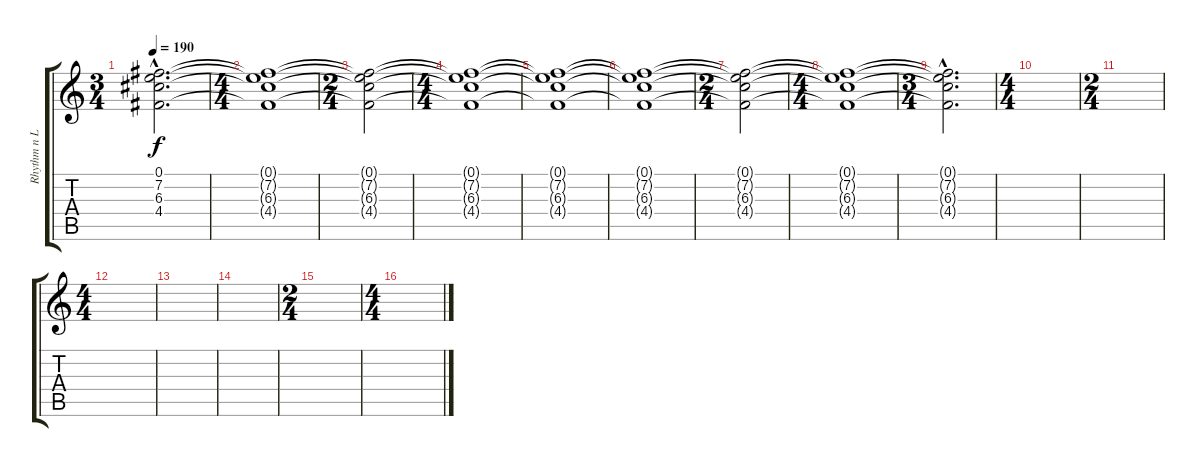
\track ("Rhythm n Lead Guitar" "Rhythm n L") {instrument distortionguitar}
\staff {score tabs}
\tuning (E4 B3 G3 D3 A2 E2) {hide}
\ts (3 4)
\tempo 190
\clef g2
\ks c
(0.1{hac t} 7.2{hac t} 6.3{hac t} 4.4{hac t}).2{d dy f} |
\ts (4 4)
(0.1{t} 7.2{t} 6.3{t} 4.4{t}).1 |
\ts (2 4)
(0.1{t} 7.2{t} 6.3{t} 4.4{t}).2 |
\ts (4 4)
(0.1{t} 7.2{t} 6.3{t} 4.4{t}).1{volume 0} |
(0.1{t} 7.2{t} 6.3{t} 4.4{t}).1 |
(0.1{t} 7.2{t} 6.3{t} 4.4{t}).1 |
\ts (2 4)
(0.1{t} 7.2{t} 6.3{t} 4.4{t}).2 |
\ts (4 4)
(0.1{t} 7.2{t} 6.3{t} 4.4{t}).1 |
\ts (3 4)
(0.1{hac t} 7.2{hac t} 6.3{hac t} 4.4{hac t}).2{d} |
\ts (4 4)
|
\ts (2 4)
|
\ts (4 4)
|
|
|
\ts (2 4)
|
\ts (4 4)
